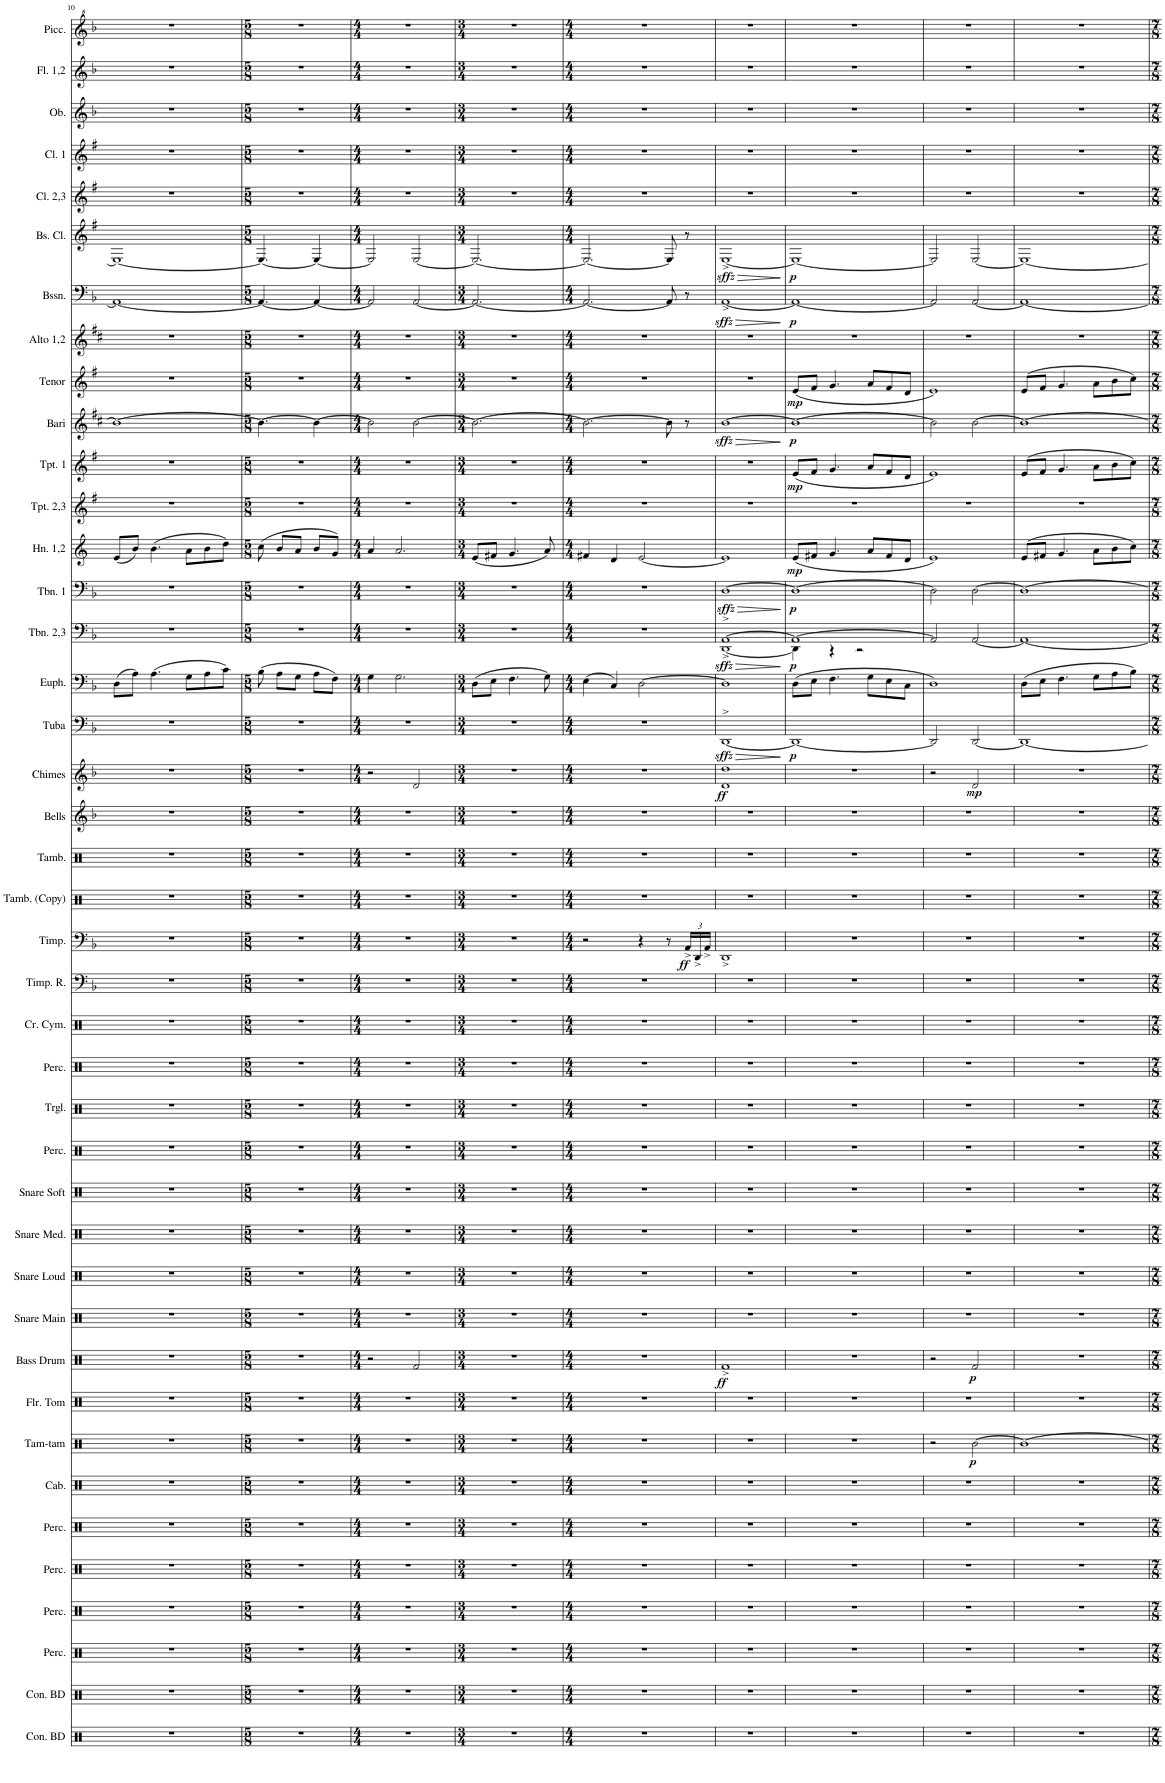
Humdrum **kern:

**kern	**kern	**kern	**kern	**kern	**kern	**kern	**kern	**dynam	**kern	**kern	**dynam	**kern	**kern	**kern	**kern	**kern	**kern	**kern	**kern	**kern	**kern	**dynam	**kern	**kern	**kern	**kern	**dynam	**kern	**dynam	**kern	**kern	**dynam	**kern	**dynam	**kern	**dynam	**kern	**kern	**dynam	**kern	**dynam	**kern	**dynam	**kern	**kern	**dynam	**kern	**dynam	**kern	**kern	**kern	**kern	**kern
*part41	*part40	*part39	*part38	*part37	*part36	*part35	*part34	*part34	*part33	*part32	*part32	*part31	*part30	*part29	*part28	*part27	*part26	*part25	*part24	*part23	*part22	*part22	*part21	*part20	*part19	*part18	*part18	*part17	*part17	*part16	*part15	*part15	*part14	*part14	*part13	*part13	*part12	*part11	*part11	*part10	*part10	*part9	*part9	*part8	*part7	*part7	*part6	*part6	*part5	*part4	*part3	*part2	*part1
*staff41	*staff40	*staff39	*staff38	*staff37	*staff36	*staff35	*staff34	*staff34	*staff33	*staff32	*staff32	*staff31	*staff30	*staff29	*staff28	*staff27	*staff26	*staff25	*staff24	*staff23	*staff22	*staff22	*staff21	*staff20	*staff19	*staff18	*staff18	*staff17	*staff17	*staff16	*staff15	*staff15	*staff14	*staff14	*staff13	*staff13	*staff12	*staff11	*staff11	*staff10	*staff10	*staff9	*staff9	*staff8	*staff7	*staff7	*staff6	*staff6	*staff5	*staff4	*staff3	*staff2	*staff1
*I"Concert Bass Drum	*I"Concert Bass Drum	*I"Percussion	*I"Percussion	*I"Percussion	*I"Percussion	*I"Cabasa	*I"Large Tam-tam	*	*I"Deep Floor Tom	*I"Bass Drum	*	*I"Snare Main	*I"Snare Loud	*I"Snare Medium	*I"Snare Soft	*I"Snare Drum Bass Drum	*I"Triangle	*I"Percussion	*I"Crash Cymbal	*I"Timpani Rolls	*I"Timpani	*	*I"Tambourine (Copy)	*I"Tambourine	*I"Bells	*I"Chimes	*	*I"Tuba	*	*I"Euphonium	*I"2nd &amp; 3rd Trombones	*	*I"1st Trombone	*	*I"1st &amp; 2nd Horns in F	*	*I"2nd &amp; 3rd Bb Trumpets	*I"1st Bb Trumpet	*	*I"Eb Baritone Saxophone	*	*I"Bb Tenor Saxophone	*	*I"1st &amp; 2nd Eb Alto Saxophones	*I"Bassoon	*	*I"Bb Bass Clarinet	*	*I"2nd &amp; 3rd Bb Clarinets	*I"1st Bb Clarinet	*I"Oboe	*I"1st &amp; 2nd Flutes	*I"Piccolo
*I'Con. BD	*I'Con. BD	*I'Perc.	*I'Perc.	*I'Perc.	*I'Perc.	*I'Cab.	*I'Tam-tam	*	*I'Flr. Tom	*I'Bass Drum	*	*I'Snare Main	*I'Snare Loud	*I'Snare Med.	*I'Snare Soft	*	*I'Trgl.	*I'Perc.	*I'Cr. Cym.	*I'Timp. R.	*I'Timp.	*	*I'Tamb. (Copy)	*I'Tamb.	*I'Bells	*I'Chimes	*	*I'Tuba	*	*I'Euph.	*I'Tbn. 2,3	*	*I'Tbn. 1	*	*I'Hn. 1,2	*	*I'Tpt. 2,3	*I'Tpt. 1	*	*I'Bari	*	*I'Tenor	*	*I'Alto 1,2	*I'Bssn.	*	*I'Bs. Cl.	*	*I'Cl. 2,3	*I'Cl. 1	*I'Ob.	*I'Fl. 1,2	*I'Picc.
!!LO:PB:g=z
*clefX	*clefX	*clefX	*clefX	*clefX	*clefX	*clefX	*clefX	*	*clefX	*clefX	*	*clefX	*clefX	*clefX	*clefX	*clefX	*clefX	*clefX	*clefX	*clefF4	*clefF4	*	*clefX	*clefX	*clefG2	*clefG2	*	*clefF4	*	*clefF4	*clefF4	*	*clefF4	*	*clefG2	*	*clefG2	*clefG2	*	*clefG2	*	*clefG2	*	*clefG2	*clefF4	*	*clefG2	*	*clefG2	*clefG2	*clefG2	*clefG2	*clefG^2
*	*	*	*	*	*	*	*	*	*	*	*	*	*	*	*	*	*	*	*	*	*	*	*	*	*Trd-14c-24	*	*	*	*	*	*	*	*	*	*Trd4c7	*	*Trd1c2	*Trd1c2	*	*Trd12c21	*	*Trd8c14	*	*Trd5c9	*	*	*Trd8c14	*	*Trd1c2	*Trd1c2	*	*	*Trd-7c-12
*k[]	*k[]	*k[]	*k[]	*k[]	*k[]	*k[]	*k[]	*	*k[]	*k[]	*	*k[]	*k[]	*k[]	*k[]	*k[]	*k[]	*k[]	*k[]	*k[b-]	*k[b-]	*	*k[]	*k[]	*k[b-]	*k[b-]	*	*k[b-]	*	*k[b-]	*k[b-]	*	*k[b-]	*	*k[]	*	*k[f#]	*k[f#]	*	*k[f#c#]	*	*k[f#]	*	*k[f#c#]	*k[b-]	*	*k[f#]	*	*k[f#]	*k[f#]	*k[b-]	*k[b-]	*k[b-]
*M4/4	*M4/4	*M4/4	*M4/4	*M4/4	*M4/4	*M4/4	*M4/4	*	*M4/4	*M4/4	*	*M4/4	*M4/4	*M4/4	*M4/4	*M4/4	*M4/4	*M4/4	*M4/4	*M4/4	*M4/4	*	*M4/4	*M4/4	*M4/4	*M4/4	*	*M4/4	*	*M4/4	*M4/4	*	*M4/4	*	*M4/4	*	*M4/4	*M4/4	*	*M4/4	*	*M4/4	*	*M4/4	*M4/4	*	*M4/4	*	*M4/4	*M4/4	*M4/4	*M4/4	*M4/4
=10	=10	=10	=10	=10	=10	=10	=10	=10	=10	=10	=10	=10	=10	=10	=10	=10	=10	=10	=10	=10	=10	=10	=10	=10	=10	=10	=10	=10	=10	=10	=10	=10	=10	=10	=10	=10	=10	=10	=10	=10	=10	=10	=10	=10	=10	=10	=10	=10	=10	=10	=10	=10	=10
1r	1r	1r	1r	1r	1r	1r	1r	.	1r	1r	.	1r	1r	1r	1r	1r	1r	1r	1r	1r	1r	.	1r	1r	1r	1r	.	1r	.	(8D\L	1r	.	1r	.	(8e/L	.	1r	1r	.	1b_	.	1r	.	1r	1AA_	.	1E_	.	1r	1r	1r	1r	1r
.	.	.	.	.	.	.	.	.	.	.	.	.	.	.	.	.	.	.	.	.	.	.	.	.	.	.	.	.	.	8A\J)	.	.	.	.	8b/J)	.	.	.	.	.	.	.	.	.	.	.	.	.	.	.	.	.	.
.	.	.	.	.	.	.	.	.	.	.	.	.	.	.	.	.	.	.	.	.	.	.	.	.	.	.	.	.	.	(4.A\	.	.	.	.	(4.b\	.	.	.	.	.	.	.	.	.	.	.	.	.	.	.	.	.	.
.	.	.	.	.	.	.	.	.	.	.	.	.	.	.	.	.	.	.	.	.	.	.	.	.	.	.	.	.	.	8G\L	.	.	.	.	8a\L	.	.	.	.	.	.	.	.	.	.	.	.	.	.	.	.	.	.
.	.	.	.	.	.	.	.	.	.	.	.	.	.	.	.	.	.	.	.	.	.	.	.	.	.	.	.	.	.	8A\	.	.	.	.	8b\	.	.	.	.	.	.	.	.	.	.	.	.	.	.	.	.	.	.
.	.	.	.	.	.	.	.	.	.	.	.	.	.	.	.	.	.	.	.	.	.	.	.	.	.	.	.	.	.	8c\J)	.	.	.	.	8dd\J)	.	.	.	.	.	.	.	.	.	.	.	.	.	.	.	.	.	.
=11	=11	=11	=11	=11	=11	=11	=11	=11	=11	=11	=11	=11	=11	=11	=11	=11	=11	=11	=11	=11	=11	=11	=11	=11	=11	=11	=11	=11	=11	=11	=11	=11	=11	=11	=11	=11	=11	=11	=11	=11	=11	=11	=11	=11	=11	=11	=11	=11	=11	=11	=11	=11	=11
*M5/8	*M5/8	*M5/8	*M5/8	*M5/8	*M5/8	*M5/8	*M5/8	*	*M5/8	*M5/8	*	*M5/8	*M5/8	*M5/8	*M5/8	*M5/8	*M5/8	*M5/8	*M5/8	*M5/8	*M5/8	*	*M5/8	*M5/8	*M5/8	*M5/8	*	*M5/8	*	*M5/8	*M5/8	*	*M5/8	*	*M5/8	*	*M5/8	*M5/8	*	*M5/8	*	*M5/8	*	*M5/8	*M5/8	*	*M5/8	*	*M5/8	*M5/8	*M5/8	*M5/8	*M5/8
8%5r	8%5r	8%5r	8%5r	8%5r	8%5r	8%5r	8%5r	.	8%5r	8%5r	.	8%5r	8%5r	8%5r	8%5r	8%5r	8%5r	8%5r	8%5r	8%5r	8%5r	.	8%5r	8%5r	8%5r	8%5r	.	8%5r	.	(8B-\	8%5r	.	8%5r	.	(8cc\	.	8%5r	8%5r	.	4.b\_	.	8%5r	.	8%5r	4.AA/_	.	4.E/_	.	8%5r	8%5r	8%5r	8%5r	8%5r
.	.	.	.	.	.	.	.	.	.	.	.	.	.	.	.	.	.	.	.	.	.	.	.	.	.	.	.	.	.	8A\L	.	.	.	.	8b/L	.	.	.	.	.	.	.	.	.	.	.	.	.	.	.	.	.	.
.	.	.	.	.	.	.	.	.	.	.	.	.	.	.	.	.	.	.	.	.	.	.	.	.	.	.	.	.	.	8G\J	.	.	.	.	8a/J	.	.	.	.	.	.	.	.	.	.	.	.	.	.	.	.	.	.
.	.	.	.	.	.	.	.	.	.	.	.	.	.	.	.	.	.	.	.	.	.	.	.	.	.	.	.	.	.	8A\L	.	.	.	.	8b/L	.	.	.	.	4b\_	.	.	.	.	4AA/_	.	4E/_	.	.	.	.	.	.
.	.	.	.	.	.	.	.	.	.	.	.	.	.	.	.	.	.	.	.	.	.	.	.	.	.	.	.	.	.	8F\J)	.	.	.	.	8g/J)	.	.	.	.	.	.	.	.	.	.	.	.	.	.	.	.	.	.
=12	=12	=12	=12	=12	=12	=12	=12	=12	=12	=12	=12	=12	=12	=12	=12	=12	=12	=12	=12	=12	=12	=12	=12	=12	=12	=12	=12	=12	=12	=12	=12	=12	=12	=12	=12	=12	=12	=12	=12	=12	=12	=12	=12	=12	=12	=12	=12	=12	=12	=12	=12	=12	=12
*M4/4	*M4/4	*M4/4	*M4/4	*M4/4	*M4/4	*M4/4	*M4/4	*	*M4/4	*M4/4	*	*M4/4	*M4/4	*M4/4	*M4/4	*M4/4	*M4/4	*M4/4	*M4/4	*M4/4	*M4/4	*	*M4/4	*M4/4	*M4/4	*M4/4	*	*M4/4	*	*M4/4	*M4/4	*	*M4/4	*	*M4/4	*	*M4/4	*M4/4	*	*M4/4	*	*M4/4	*	*M4/4	*M4/4	*	*M4/4	*	*M4/4	*M4/4	*M4/4	*M4/4	*M4/4
1r	1r	1r	1r	1r	1r	1r	1r	.	1r	2r	.	1r	1r	1r	1r	1r	1r	1r	1r	1r	1r	.	1r	1r	1r	2r	.	1r	.	4G\	1r	.	1r	.	4a/	.	1r	1r	.	2b\]	.	1r	.	1r	2AA/]	.	2E/]	.	1r	1r	1r	1r	1r
.	.	.	.	.	.	.	.	.	.	.	.	.	.	.	.	.	.	.	.	.	.	.	.	.	.	.	.	.	.	2.G\	.	.	.	.	2.a/	.	.	.	.	.	.	.	.	.	.	.	.	.	.	.	.	.	.
.	.	.	.	.	.	.	.	.	.	2Rf/	.	.	.	.	.	.	.	.	.	.	.	.	.	.	.	2d/	.	.	.	.	.	.	.	.	.	.	.	.	.	[2b\	.	.	.	.	[2AA/	.	[2E/	.	.	.	.	.	.
=13	=13	=13	=13	=13	=13	=13	=13	=13	=13	=13	=13	=13	=13	=13	=13	=13	=13	=13	=13	=13	=13	=13	=13	=13	=13	=13	=13	=13	=13	=13	=13	=13	=13	=13	=13	=13	=13	=13	=13	=13	=13	=13	=13	=13	=13	=13	=13	=13	=13	=13	=13	=13	=13
*M3/4	*M3/4	*M3/4	*M3/4	*M3/4	*M3/4	*M3/4	*M3/4	*	*M3/4	*M3/4	*	*M3/4	*M3/4	*M3/4	*M3/4	*M3/4	*M3/4	*M3/4	*M3/4	*M3/4	*M3/4	*	*M3/4	*M3/4	*M3/4	*M3/4	*	*M3/4	*	*M3/4	*M3/4	*	*M3/4	*	*M3/4	*	*M3/4	*M3/4	*	*M3/4	*	*M3/4	*	*M3/4	*M3/4	*	*M3/4	*	*M3/4	*M3/4	*M3/4	*M3/4	*M3/4
2.r	2.r	2.r	2.r	2.r	2.r	2.r	2.r	.	2.r	2.r	.	2.r	2.r	2.r	2.r	2.r	2.r	2.r	2.r	2.r	2.r	.	2.r	2.r	2.r	2.r	.	2.r	.	(8D\L	2.r	.	2.r	.	(8e/L	.	2.r	2.r	.	2.b\_	.	2.r	.	2.r	2.AA/_	.	2.E/_	.	2.r	2.r	2.r	2.r	2.r
.	.	.	.	.	.	.	.	.	.	.	.	.	.	.	.	.	.	.	.	.	.	.	.	.	.	.	.	.	.	8E\J	.	.	.	.	8f#X/J	.	.	.	.	.	.	.	.	.	.	.	.	.	.	.	.	.	.
.	.	.	.	.	.	.	.	.	.	.	.	.	.	.	.	.	.	.	.	.	.	.	.	.	.	.	.	.	.	4.F\	.	.	.	.	4.g/	.	.	.	.	.	.	.	.	.	.	.	.	.	.	.	.	.	.
.	.	.	.	.	.	.	.	.	.	.	.	.	.	.	.	.	.	.	.	.	.	.	.	.	.	.	.	.	.	8G\)	.	.	.	.	8a/)	.	.	.	.	.	.	.	.	.	.	.	.	.	.	.	.	.	.
=14	=14	=14	=14	=14	=14	=14	=14	=14	=14	=14	=14	=14	=14	=14	=14	=14	=14	=14	=14	=14	=14	=14	=14	=14	=14	=14	=14	=14	=14	=14	=14	=14	=14	=14	=14	=14	=14	=14	=14	=14	=14	=14	=14	=14	=14	=14	=14	=14	=14	=14	=14	=14	=14
*M4/4	*M4/4	*M4/4	*M4/4	*M4/4	*M4/4	*M4/4	*M4/4	*	*M4/4	*M4/4	*	*M4/4	*M4/4	*M4/4	*M4/4	*M4/4	*M4/4	*M4/4	*M4/4	*M4/4	*M4/4	*	*M4/4	*M4/4	*M4/4	*M4/4	*	*M4/4	*	*M4/4	*M4/4	*	*M4/4	*	*M4/4	*	*M4/4	*M4/4	*	*M4/4	*	*M4/4	*	*M4/4	*M4/4	*	*M4/4	*	*M4/4	*M4/4	*M4/4	*M4/4	*M4/4
1r	1r	1r	1r	1r	1r	1r	1r	.	1r	1r	.	1r	1r	1r	1r	1r	1r	1r	1r	1r	2r	.	1r	1r	1r	1r	.	1r	.	(4E\	1r	.	1r	.	4f#X/	.	1r	1r	.	2.b\_	.	1r	.	1r	2.AA/_	.	2.E/_	.	1r	1r	1r	1r	1r
.	.	.	.	.	.	.	.	.	.	.	.	.	.	.	.	.	.	.	.	.	.	.	.	.	.	.	.	.	.	4C/)	.	.	.	.	4d/	.	.	.	.	.	.	.	.	.	.	.	.	.	.	.	.	.	.
.	.	.	.	.	.	.	.	.	.	.	.	.	.	.	.	.	.	.	.	.	4r	.	.	.	.	.	.	.	.	[2D\	.	.	.	.	[2e/	.	.	.	.	.	.	.	.	.	.	.	.	.	.	.	.	.	.
.	.	.	.	.	.	.	.	.	.	.	.	.	.	.	.	.	.	.	.	.	8r	.	.	.	.	.	.	.	.	.	.	.	.	.	.	.	.	.	.	8b\]	.	.	.	.	8AA/]	.	8E/]	.	.	.	.	.	.
*	*	*	*	*	*	*	*	*	*	*	*	*	*	*	*	*	*	*	*	*	*Xbrackettup	*	*	*	*	*	*	*	*	*	*	*	*	*	*	*	*	*	*	*	*	*	*	*	*	*	*	*	*	*	*	*	*
!	!	!	!	!	!	!	!	!	!	!	!	!	!	!	!	!	!	!	!	!	!	!LO:DY:b	!	!	!	!	!	!	!	!	!	!	!	!	!	!	!	!	!	!	!	!	!	!	!	!	!	!	!	!	!	!	!
.	.	.	.	.	.	.	.	.	.	.	.	.	.	.	.	.	.	.	.	.	24AA^/LL	ff	.	.	.	.	.	.	.	.	.	.	.	.	.	.	.	.	.	8r	.	.	.	.	8r	.	8r	.	.	.	.	.	.
.	.	.	.	.	.	.	.	.	.	.	.	.	.	.	.	.	.	.	.	.	24DD^/	.	.	.	.	.	.	.	.	.	.	.	.	.	.	.	.	.	.	.	.	.	.	.	.	.	.	.	.	.	.	.	.
.	.	.	.	.	.	.	.	.	.	.	.	.	.	.	.	.	.	.	.	.	24AA^/JJ	.	.	.	.	.	.	.	.	.	.	.	.	.	.	.	.	.	.	.	.	.	.	.	.	.	.	.	.	.	.	.	.
=15	=15	=15	=15	=15	=15	=15	=15	=15	=15	=15	=15	=15	=15	=15	=15	=15	=15	=15	=15	=15	=15	=15	=15	=15	=15	=15	=15	=15	=15	=15	=15	=15	=15	=15	=15	=15	=15	=15	=15	=15	=15	=15	=15	=15	=15	=15	=15	=15	=15	=15	=15	=15	=15
!	!	!	!	!	!	!	!	!	!	!	!LO:DY:b	!	!	!	!	!	!	!	!	!	!	!	!	!	!	!	!LO:DY:b	!	!LO:HP:b	!	!	!LO:HP:b	!	!LO:HP:b	!	!	!	!	!	!	!LO:HP:b	!	!	!	!	!LO:HP:b	!	!LO:HP:b	!	!	!	!	!
*	*	*	*	*	*	*	*	*	*	*	*	*	*	*	*	*	*	*	*	*	*	*	*	*	*	*	*	*	*	*	*^	*	*	*	*	*	*	*	*	*	*	*	*	*	*	*	*	*	*	*	*	*	*
!	!	!	!	!	!	!	!	!	!	!	!	!	!	!	!	!	!	!	!	!	!	!	!	!	!	!	!	!	!LO:DY:n=1:b	!	!	!	!LO:DY:n=1:b	!	!LO:DY:n=1:b	!	!	!	!	!	!	!LO:DY:n=1:b	!	!	!	!	!LO:DY:n=1:b	!	!LO:DY:n=1:b	!	!	!	!	!
1r	1r	1r	1r	1r	1r	1r	1r	.	1r	1Rf^	ff	1r	1r	1r	1r	1r	1r	1r	1r	1r	1DD^	.	1r	1r	1r	1d 1dd	ff	[1DD^>	> sffz	1D]	[1AA^	[1DD^	> sffz	[1D	> sffz	1e]	.	1r	1r	.	[1b	> sffz	1r	.	1r	[1AA^	> sffz	[1E^	> sffz	1r	1r	1r	1r	1r
*	*	*	*	*	*	*	*	*	*	*	*	*	*	*	*	*	*	*	*	*	*	*	*	*	*	*	*	*	*	*	*v	*v	*	*	*	*	*	*	*	*	*	*	*	*	*	*	*	*	*	*	*	*	*	*
.	.	.	.	.	.	.	.	.	.	.	.	.	.	.	.	.	.	.	.	.	.	.	.	.	.	.	.	.	]	.	.	]	.	]	.	.	.	.	.	.	]	.	.	.	.	]	.	]	.	.	.	.	.
=16	=16	=16	=16	=16	=16	=16	=16	=16	=16	=16	=16	=16	=16	=16	=16	=16	=16	=16	=16	=16	=16	=16	=16	=16	=16	=16	=16	=16	=16	=16	=16	=16	=16	=16	=16	=16	=16	=16	=16	=16	=16	=16	=16	=16	=16	=16	=16	=16	=16	=16	=16	=16	=16
*	*	*	*	*	*	*	*	*	*	*	*	*	*	*	*	*	*	*	*	*	*	*	*	*	*	*	*	*	*	*	*^	*	*	*	*	*	*	*	*	*	*	*	*	*	*	*	*	*	*	*	*	*	*
!	!	!	!	!	!	!	!	!	!	!	!	!	!	!	!	!	!	!	!	!	!	!	!	!	!	!	!	!	!LO:DY:b	!	!	!	!LO:DY:b	!	!LO:DY:b	!	!LO:DY:b	!	!	!LO:DY:b	!	!LO:DY:b	!	!LO:DY:b	!	!	!LO:DY:b	!	!LO:DY:b	!	!	!	!	!
1r	1r	1r	1r	1r	1r	1r	1r	.	1r	1r	.	1r	1r	1r	1r	1r	1r	1r	1r	1r	1r	.	1r	1r	1r	1r	.	1DD_	p	(8D\L	1AA_	4DD\]	p	1D_	p	(8e/L	mp	1r	(8e/L	mp	1b_	p	(8e/L	mp	1r	1AA_	p	1E_	p	1r	1r	1r	1r	1r
.	.	.	.	.	.	.	.	.	.	.	.	.	.	.	.	.	.	.	.	.	.	.	.	.	.	.	.	.	.	8E\J	.	.	.	.	.	8f#X/J	.	.	8f#/J	.	.	.	8f#/J	.	.	.	.	.	.	.	.	.	.	.
.	.	.	.	.	.	.	.	.	.	.	.	.	.	.	.	.	.	.	.	.	.	.	.	.	.	.	.	.	.	4.F\	.	4r	.	.	.	4.g/	.	.	4.g/	.	.	.	4.g/	.	.	.	.	.	.	.	.	.	.	.
.	.	.	.	.	.	.	.	.	.	.	.	.	.	.	.	.	.	.	.	.	.	.	.	.	.	.	.	.	.	.	.	2r	.	.	.	.	.	.	.	.	.	.	.	.	.	.	.	.	.	.	.	.	.	.
.	.	.	.	.	.	.	.	.	.	.	.	.	.	.	.	.	.	.	.	.	.	.	.	.	.	.	.	.	.	8G\L	.	.	.	.	.	8a/L	.	.	8a/L	.	.	.	8a/L	.	.	.	.	.	.	.	.	.	.	.
.	.	.	.	.	.	.	.	.	.	.	.	.	.	.	.	.	.	.	.	.	.	.	.	.	.	.	.	.	.	8E\	.	.	.	.	.	8f#/	.	.	8f#/	.	.	.	8f#/	.	.	.	.	.	.	.	.	.	.	.
.	.	.	.	.	.	.	.	.	.	.	.	.	.	.	.	.	.	.	.	.	.	.	.	.	.	.	.	.	.	8C\J	.	.	.	.	.	8d/J	.	.	8d/J	.	.	.	8d/J	.	.	.	.	.	.	.	.	.	.	.
*	*	*	*	*	*	*	*	*	*	*	*	*	*	*	*	*	*	*	*	*	*	*	*	*	*	*	*	*	*	*	*v	*v	*	*	*	*	*	*	*	*	*	*	*	*	*	*	*	*	*	*	*	*	*	*
=17	=17	=17	=17	=17	=17	=17	=17	=17	=17	=17	=17	=17	=17	=17	=17	=17	=17	=17	=17	=17	=17	=17	=17	=17	=17	=17	=17	=17	=17	=17	=17	=17	=17	=17	=17	=17	=17	=17	=17	=17	=17	=17	=17	=17	=17	=17	=17	=17	=17	=17	=17	=17	=17
1r	1r	1r	1r	1r	1r	1r	2r	.	1r	2r	.	1r	1r	1r	1r	1r	1r	1r	1r	1r	1r	.	1r	1r	1r	2r	.	2DD/]	.	1D)	2AA/]	.	2D\]	.	1e)	.	1r	1e)	.	2b\]	.	1e)	.	1r	2AA/]	.	2E/]	.	1r	1r	1r	1r	1r
!	!	!	!	!	!	!	!	!LO:DY:b	!	!	!LO:DY:b	!	!	!	!	!	!	!	!	!	!	!	!	!	!	!	!LO:DY:b	!	!	!	!	!	!	!	!	!	!	!	!	!	!	!	!	!	!	!	!	!	!	!	!	!	!
.	.	.	.	.	.	.	[2b\	p	.	2Rf/	p	.	.	.	.	.	.	.	.	.	.	.	.	.	.	2d/	mp	[2DD/	.	.	[2AA/	.	[2D\	.	.	.	.	.	.	[2b\	.	.	.	.	[2AA/	.	[2E/	.	.	.	.	.	.
=18	=18	=18	=18	=18	=18	=18	=18	=18	=18	=18	=18	=18	=18	=18	=18	=18	=18	=18	=18	=18	=18	=18	=18	=18	=18	=18	=18	=18	=18	=18	=18	=18	=18	=18	=18	=18	=18	=18	=18	=18	=18	=18	=18	=18	=18	=18	=18	=18	=18	=18	=18	=18	=18
1r	1r	1r	1r	1r	1r	1r	1b_	.	1r	1r	.	1r	1r	1r	1r	1r	1r	1r	1r	1r	1r	.	1r	1r	1r	1r	.	1DD_	.	(8D\L	1AA_	.	1D_	.	(8e/L	.	1r	(8e/L	.	1b_	.	(8e/L	.	1r	1AA_	.	1E_	.	1r	1r	1r	1r	1r
.	.	.	.	.	.	.	.	.	.	.	.	.	.	.	.	.	.	.	.	.	.	.	.	.	.	.	.	.	.	8E\J	.	.	.	.	8f#X/J	.	.	8f#/J	.	.	.	8f#/J	.	.	.	.	.	.	.	.	.	.	.
.	.	.	.	.	.	.	.	.	.	.	.	.	.	.	.	.	.	.	.	.	.	.	.	.	.	.	.	.	.	4.F\	.	.	.	.	4.g/	.	.	4.g/	.	.	.	4.g/	.	.	.	.	.	.	.	.	.	.	.
.	.	.	.	.	.	.	.	.	.	.	.	.	.	.	.	.	.	.	.	.	.	.	.	.	.	.	.	.	.	8G\L	.	.	.	.	8a\L	.	.	8a\L	.	.	.	8a\L	.	.	.	.	.	.	.	.	.	.	.
.	.	.	.	.	.	.	.	.	.	.	.	.	.	.	.	.	.	.	.	.	.	.	.	.	.	.	.	.	.	8A\	.	.	.	.	8b\	.	.	8b\	.	.	.	8b\	.	.	.	.	.	.	.	.	.	.	.
.	.	.	.	.	.	.	.	.	.	.	.	.	.	.	.	.	.	.	.	.	.	.	.	.	.	.	.	.	.	8B-\J)	.	.	.	.	8cc\J)	.	.	8cc\J)	.	.	.	8cc\J)	.	.	.	.	.	.	.	.	.	.	.
=	=	=	=	=	=	=	=	=	=	=	=	=	=	=	=	=	=	=	=	=	=	=	=	=	=	=	=	=	=	=	=	=	=	=	=	=	=	=	=	=	=	=	=	=	=	=	=	=	=	=	=	=	=
*-	*-	*-	*-	*-	*-	*-	*-	*-	*-	*-	*-	*-	*-	*-	*-	*-	*-	*-	*-	*-	*-	*-	*-	*-	*-	*-	*-	*-	*-	*-	*-	*-	*-	*-	*-	*-	*-	*-	*-	*-	*-	*-	*-	*-	*-	*-	*-	*-	*-	*-	*-	*-	*-
